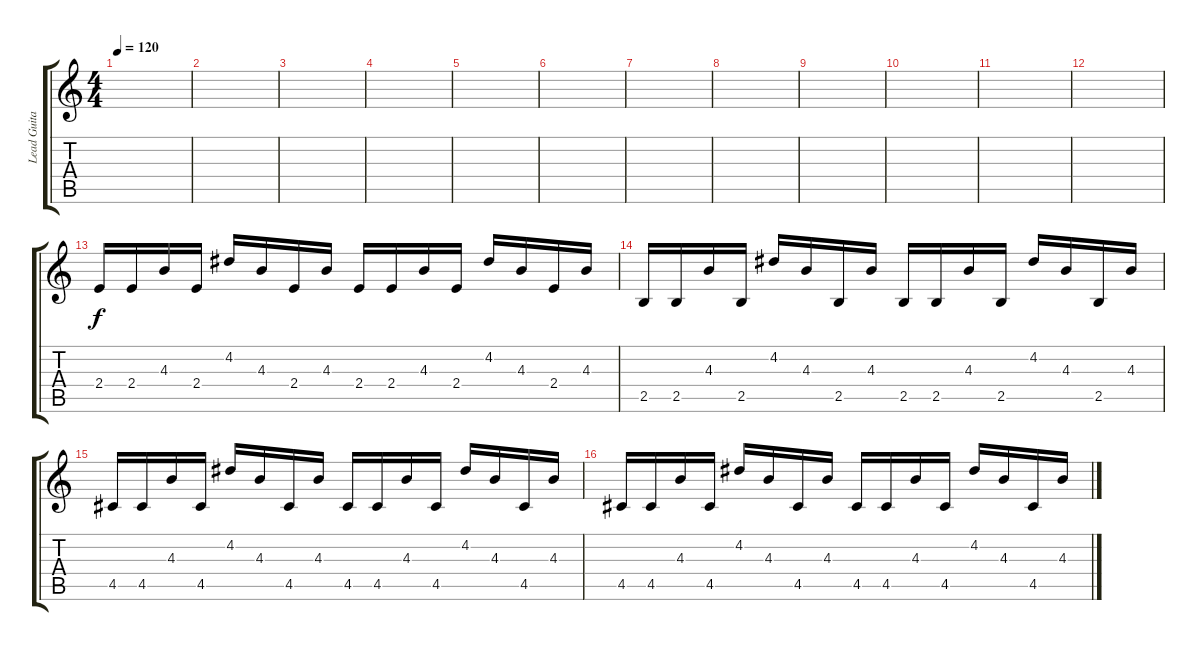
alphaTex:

\track ("Lead Guitar" "Lead Guita") {instrument overdrivenguitar}
\staff {score tabs}
\tuning (E4 B3 G3 D3 A2 E2) {hide}
\ts (4 4)
\tempo 120
\clef g2
\ks c
|
|
|
|
|
|
|
|
|
|
|
|
2.4.16 2.4.16 4.3.16 2.4.16 4.2.16 4.3.16 2.4.16 4.3.16 2.4.16 2.4.16 4.3.16 2.4.16 4.2.16 4.3.16 2.4.16 4.3.16 |
2.5.16 2.5.16 4.3.16 2.5.16 4.2.16 4.3.16 2.5.16 4.3.16 2.5.16 2.5.16 4.3.16 2.5.16 4.2.16 4.3.16 2.5.16 4.3.16 |
4.5.16 4.5.16 4.3.16 4.5.16 4.2.16 4.3.16 4.5.16 4.3.16 4.5.16 4.5.16 4.3.16 4.5.16 4.2.16 4.3.16 4.5.16 4.3.16 |
4.5.16 4.5.16 4.3.16 4.5.16 4.2.16 4.3.16 4.5.16 4.3.16 4.5.16 4.5.16 4.3.16 4.5.16 4.2.16 4.3.16 4.5.16 4.3.16
